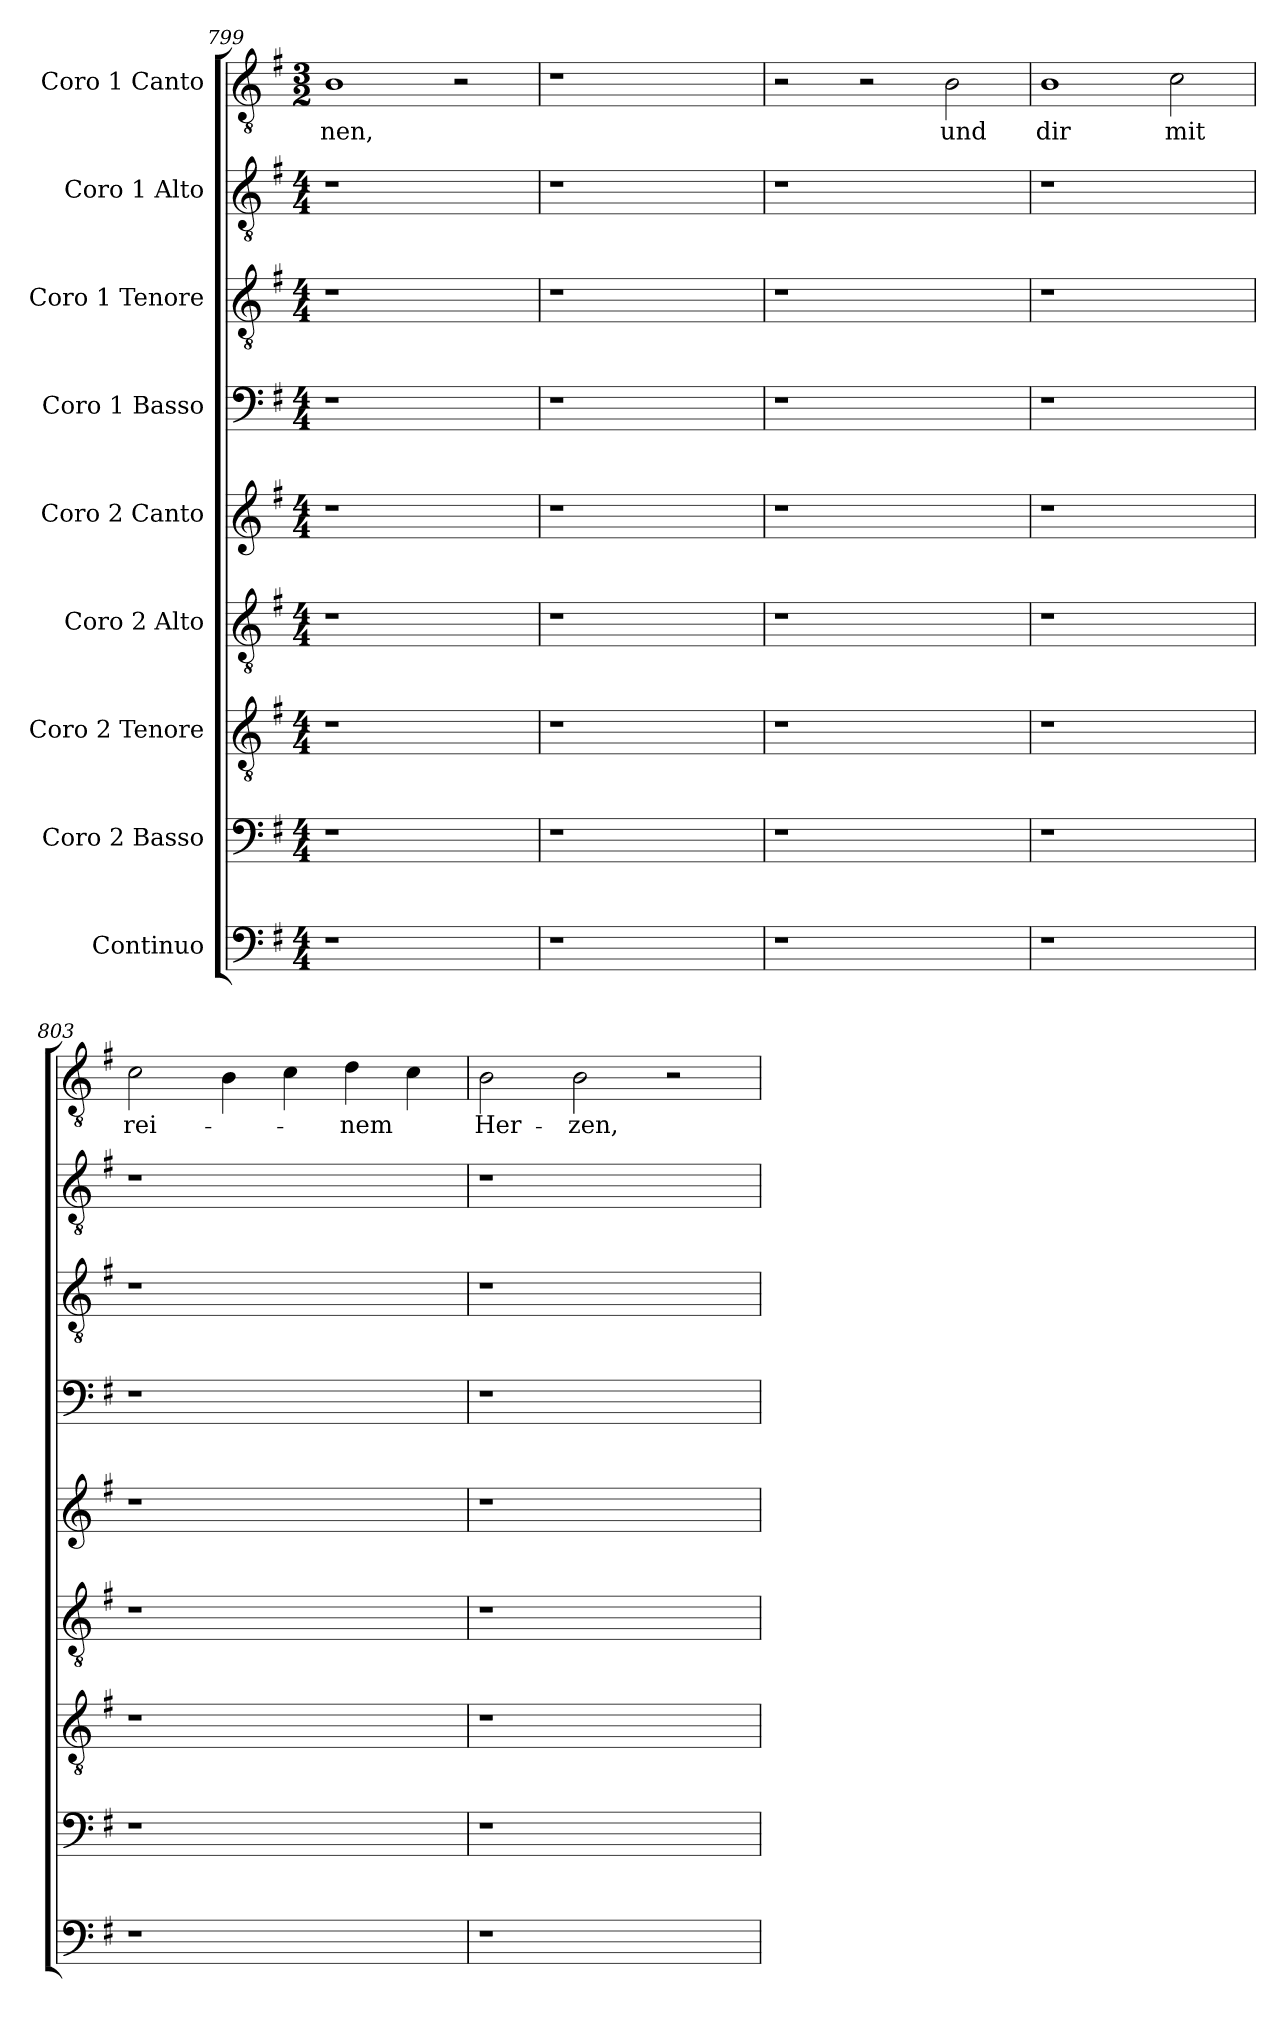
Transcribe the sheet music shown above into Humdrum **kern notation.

**kern	**kern	**kern	**kern	**kern	**kern	**kern	**kern	**kern	**text
*part9	*part8	*part7	*part6	*part5	*part4	*part3	*part2	*part1	*part1
*staff9	*staff8	*staff7	*staff6	*staff5	*staff4	*staff3	*staff2	*staff1	*staff1
*I"Continuo	*I"Coro 2  Basso	*I"Coro 2  Tenore	*I"Coro 2  Alto	*I"Coro 2  Canto	*I"Coro 1  Basso	*I"Coro 1  Tenore	*I"Coro 1  Alto	*I"Coro 1  Canto	*
*clefF4	*clefF4	*clefGv2	*clefGv2	*clefG2	*clefF4	*clefGv2	*clefGv2	*clefGv2	*
*k[f#]	*k[f#]	*k[f#]	*k[f#]	*k[f#]	*k[f#]	*k[f#]	*k[f#]	*k[f#]	*
*G:	*G:	*G:	*G:	*G:	*G:	*G:	*G:	*G:	*
*M4/4	*M4/4	*M4/4	*M4/4	*M4/4	*M4/4	*M4/4	*M4/4	*M3/2	*
=799	=799	=799	=799	=799	=799	=799	=799	=799	=799
!	!	!	!	!	!	!	!	!	!LO:LY:b:cj
1r	1r	1r	1r	1r	1r	1r	1r	1B	-nen,
2ryy	2ryy	2ryy	2ryy	2ryy	2ryy	2ryy	2ryy	2r	.
=800	=800	=800	=800	=800	=800	=800	=800	=800	=800
!	!	!	!	!	!	!	!	!LO:N:vis=1	!
1r	1r	1r	1r	1r	1r	1r	1r	1.r	.
2ryy	2ryy	2ryy	2ryy	2ryy	2ryy	2ryy	2ryy	.	.
=801	=801	=801	=801	=801	=801	=801	=801	=801	=801
1r	1r	1r	1r	1r	1r	1r	1r	2r	.
.	.	.	.	.	.	.	.	2r	.
!	!	!	!	!	!	!	!	!	!LO:LY:b:cj
2ryy	2ryy	2ryy	2ryy	2ryy	2ryy	2ryy	2ryy	2B\	und
!!LO:PB:g=z
=802	=802	=802	=802	=802	=802	=802	=802	=802	=802
!	!	!	!	!	!	!	!	!	!LO:LY:b:cj
1r	1r	1r	1r	1r	1r	1r	1r	1B	dir
!	!	!	!	!	!	!	!	!	!LO:LY:b:cj
2ryy	2ryy	2ryy	2ryy	2ryy	2ryy	2ryy	2ryy	2c\	mit
=803	=803	=803	=803	=803	=803	=803	=803	=803	=803
!	!	!	!	!	!	!	!	!	!LO:LY:b:cj
1r	1r	1r	1r	1r	1r	1r	1r	2c\	rei-
.	.	.	.	.	.	.	.	4B\	.
.	.	.	.	.	.	.	.	4c\	.
!	!	!	!	!	!	!	!	!	!LO:LY:b:cj
2ryy	2ryy	2ryy	2ryy	2ryy	2ryy	2ryy	2ryy	4d\	-nem
.	.	.	.	.	.	.	.	4c\	.
=804	=804	=804	=804	=804	=804	=804	=804	=804	=804
!	!	!	!	!	!	!	!	!	!LO:LY:b:cj
1r	1r	1r	1r	1r	1r	1r	1r	2B\	Her-
!	!	!	!	!	!	!	!	!	!LO:LY:b:cj
.	.	.	.	.	.	.	.	2B\	-zen,
2ryy	2ryy	2ryy	2ryy	2ryy	2ryy	2ryy	2ryy	2r	.
=	=	=	=	=	=	=	=	=	=
*-	*-	*-	*-	*-	*-	*-	*-	*-	*-
